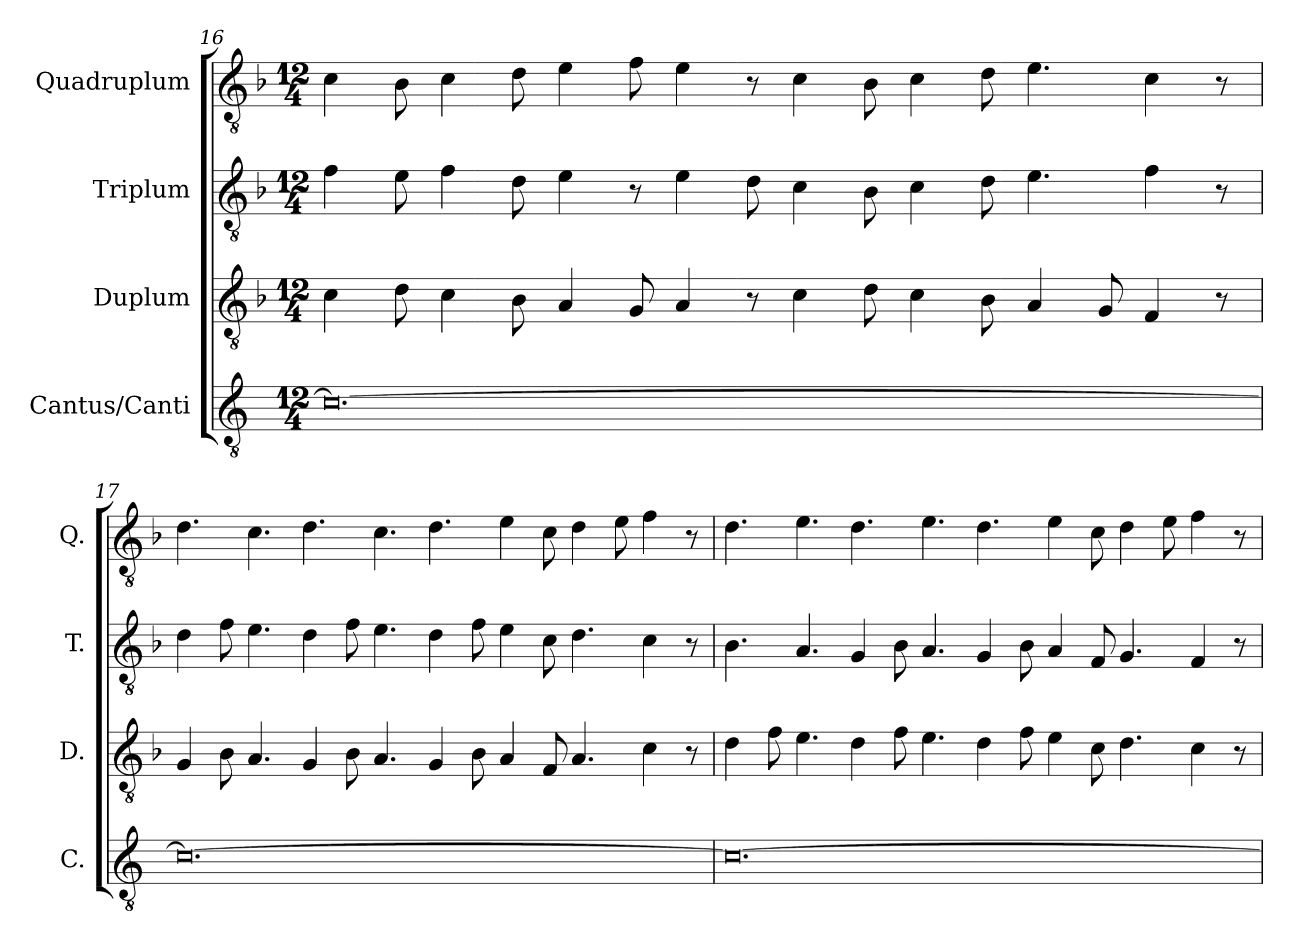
**kern	**kern	**kern	**kern
*part4	*part3	*part2	*part1
*staff4	*staff3	*staff2	*staff1
*I"Cantus/Canti	*I"Duplum	*I"Triplum	*I"Quadruplum
*I'C.	*I'D.	*I'T.	*I'Q.
*clefGv2	*clefGv2	*clefGv2	*clefGv2
*k[]	*k[b-]	*k[b-]	*k[b-]
*M12/4	*M12/4	*M12/4	*M12/4
=16	=16	=16	=16
0.c_	4c\	4f\	4c\
.	8d\	8e\	8B-\
.	4c\	4f\	4c\
.	8B-\	8d\	8d\
.	4A/	4e\	4e\
.	8G/	8r	8f\
.	4A/	4e\	4e\
.	8r	8d\	8r
.	4c\	4c\	4c\
.	8d\	8B-\	8B-\
.	4c\	4c\	4c\
.	8B-\	8d\	8d\
.	4A/	4.e\	4.e\
.	8G/	.	.
.	4F/	4f\	4c\
.	8r	8r	8r
!!LO:LB:g=z
=17	=17	=17	=17
0.c_	4G/	4d\	4.d\
.	8B-\	8f\	.
.	4.A/	4.e\	4.c\
.	4G/	4d\	4.d\
.	8B-\	8f\	.
.	4.A/	4.e\	4.c\
.	4G/	4d\	4.d\
.	8B-\	8f\	.
.	4A/	4e\	4e\
.	8F/	8c\	8c\
.	4.A/	4.d\	4d\
.	.	.	8e\
.	4c\	4c\	4f\
.	8r	8r	8r
=18	=18	=18	=18
0.c_	4d\	4.B-\	4.d\
.	8f\	.	.
.	4.e\	4.A/	4.e\
.	4d\	4G/	4.d\
.	8f\	8B-\	.
.	4.e\	4.A/	4.e\
.	4d\	4G/	4.d\
.	8f\	8B-\	.
.	4e\	4A/	4e\
.	8c\	8F/	8c\
.	4.d\	4.G/	4d\
.	.	.	8e\
.	4c\	4F/	4f\
.	8r	8r	8r
=	=	=	=
*-	*-	*-	*-
